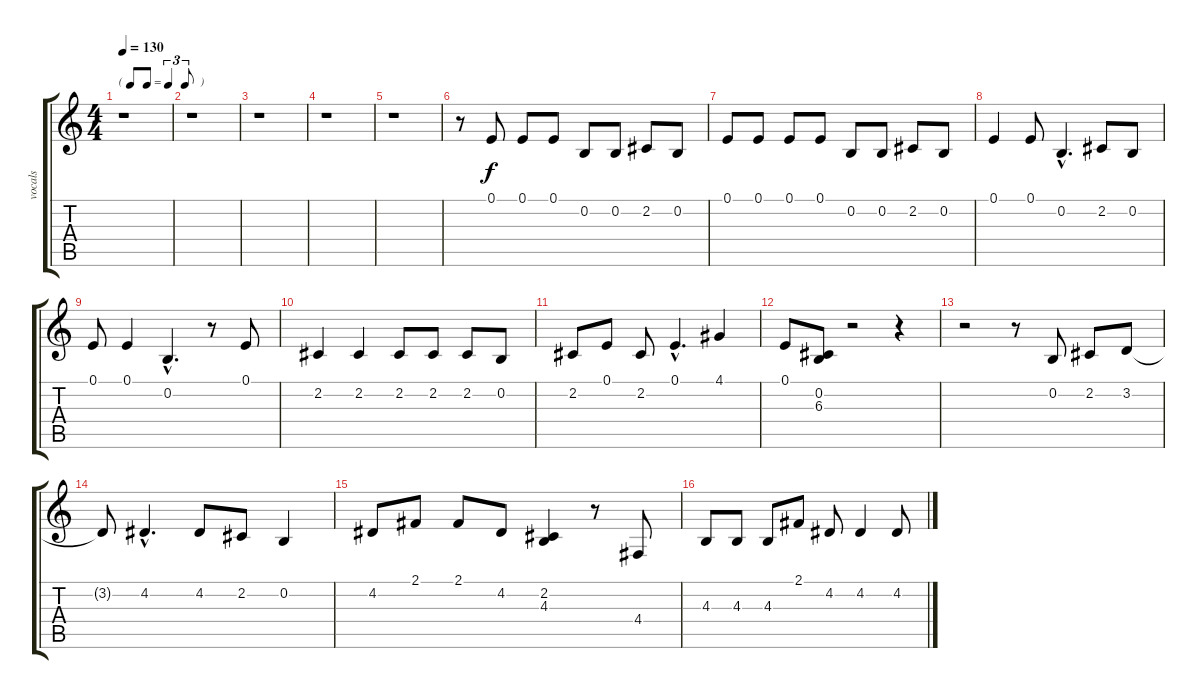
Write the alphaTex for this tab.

\track ("vocals" "vocals") {instrument tenorsax}
\staff {score tabs}
\tuning (E4 B3 G3 D3 A2 E2) {hide}
\ts (4 4)
\tf triplet8th
\tempo 130
\clef g2
\ks c
r.1{dy f instrument tenorsax} |
r.1 |
r.1 |
r.1 |
r.1 |
r.8 0.1.8 0.1.8 0.1.8 0.2.8 0.2.8 2.2.8 0.2.8 |
0.1.8 0.1.8 0.1.8 0.1.8 0.2.8 0.2.8 2.2.8 0.2.8 |
0.1.4 0.1.8 0.2{hac}.4{d} 2.2.8 0.2.8 |
0.1.8 0.1.4 0.2{hac}.4{d} r.8 0.1.8 |
2.2.4 2.2.4 2.2.8 2.2.8 2.2.8 0.2.8 |
2.2.8 0.1.8 2.2.8 0.1{hac}.4{d} 4.1.4 |
0.1.8 (0.2 6.3).8 r.2 r.4 |
r.2 r.8 0.2.8 2.2.8 3.2.8 |
3.2{t}.8 4.2{hac}.4{d} 4.2.8 2.2.8 0.2.4 |
4.2.8 2.1.8 2.1.8 4.2.8 (2.2 4.3).4 r.8 4.4.8 |
4.3.8 4.3.8 4.3.8 2.1.8 4.2.8 4.2.4 4.2.8
